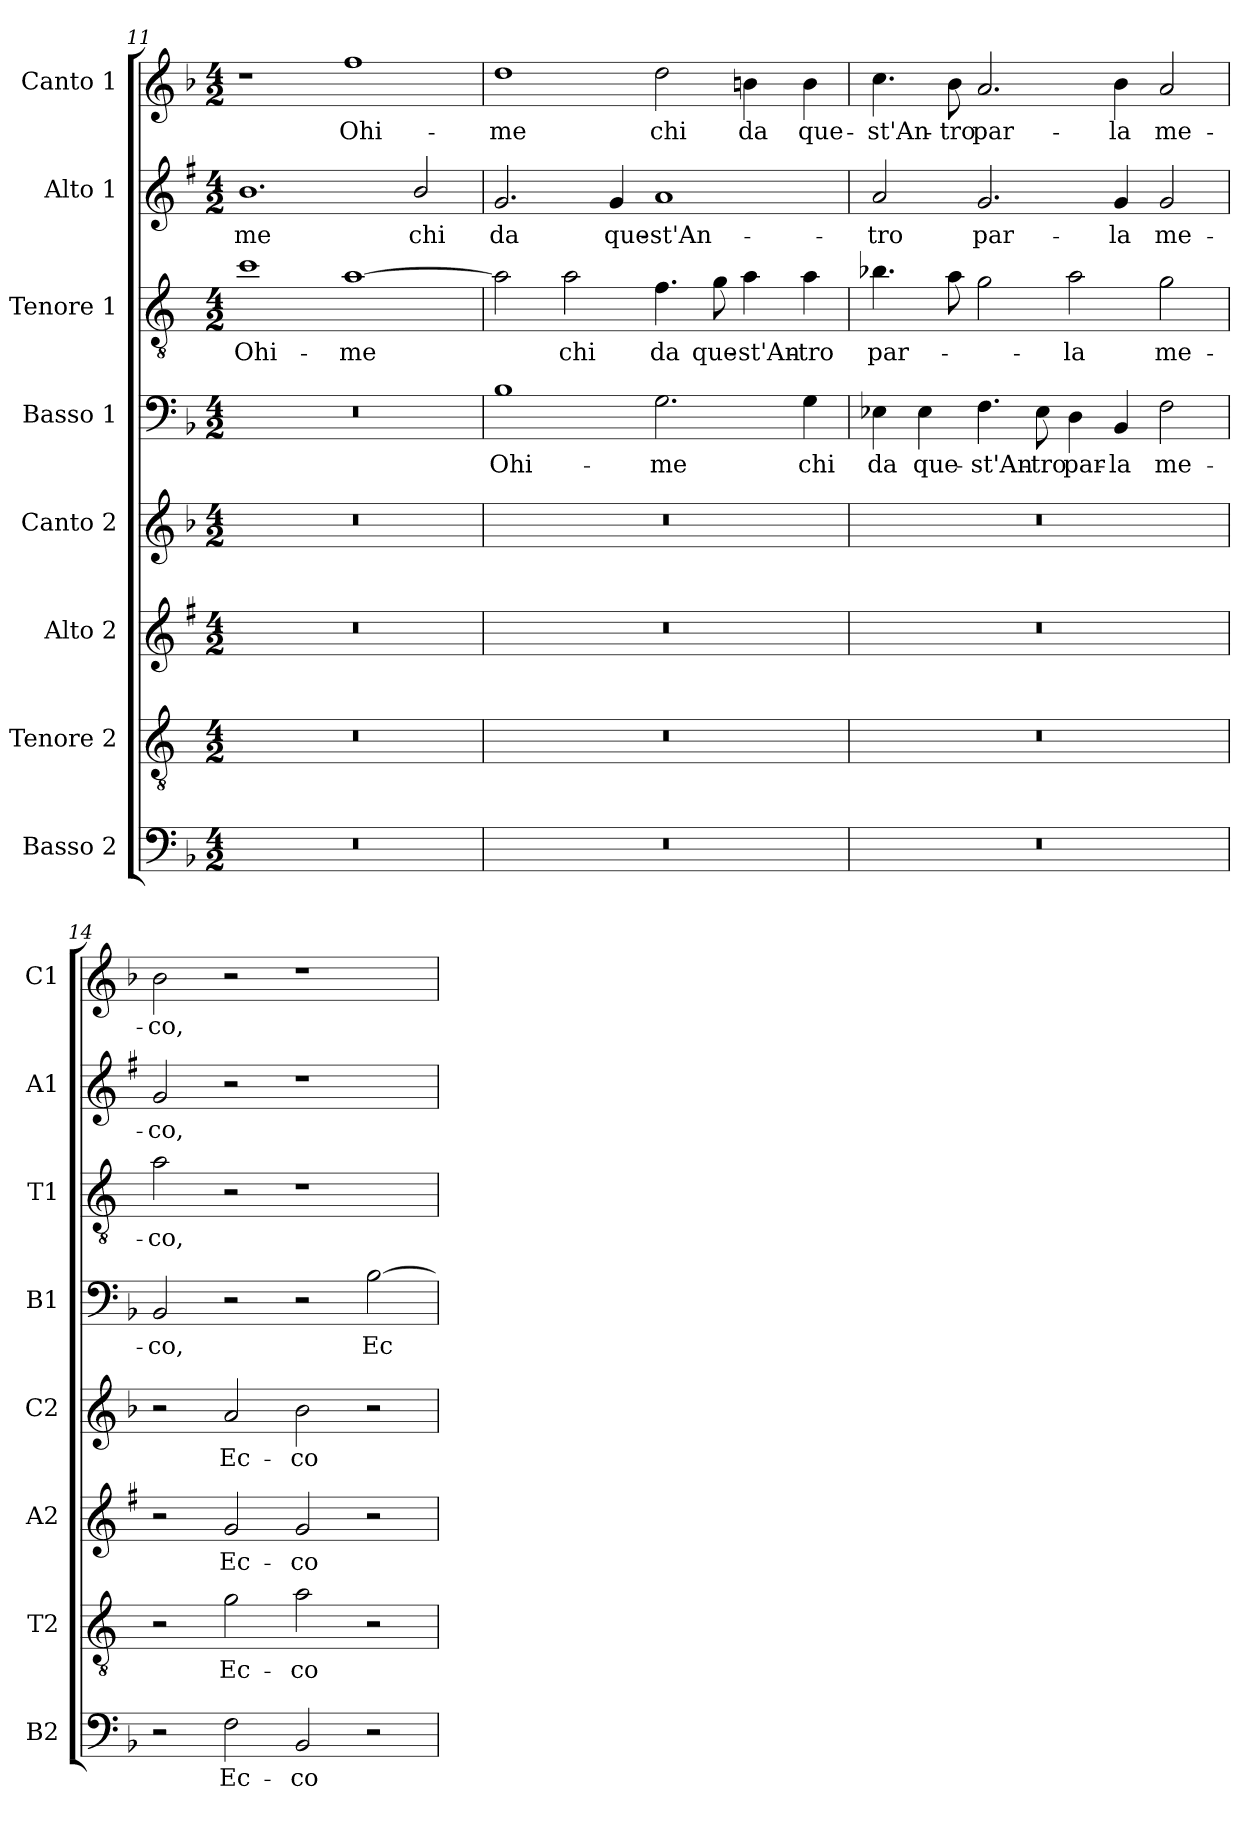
**kern	**text	**kern	**text	**kern	**text	**kern	**text	**kern	**text	**kern	**text	**kern	**text	**kern	**text
*part8	*part8	*part7	*part7	*part6	*part6	*part5	*part5	*part4	*part4	*part3	*part3	*part2	*part2	*part1	*part1
*staff8	*staff8	*staff7	*staff7	*staff6	*staff6	*staff5	*staff5	*staff4	*staff4	*staff3	*staff3	*staff2	*staff2	*staff1	*staff1
*I"Basso 2	*	*I"Tenore 2	*	*I"Alto 2	*	*I"Canto 2	*	*I"Basso 1	*	*I"Tenore 1	*	*I"Alto 1	*	*I"Canto 1	*
*I'B2	*	*I'T2	*	*I'A2	*	*I'C2	*	*I'B1	*	*I'T1	*	*I'A1	*	*I'C1	*
!!LO:LB:g=z
*clefF4	*	*clefGv2	*	*clefG2	*	*clefG2	*	*clefF4	*	*clefGv2	*	*clefG2	*	*clefG2	*
*	*	*ITrd4c7	*	*ITrd1c2	*	*	*	*	*	*ITrd4c7	*	*ITrd1c2	*	*	*
*k[b-]	*	*k[b-]	*	*k[b-]	*	*k[b-]	*	*k[b-]	*	*k[b-]	*	*k[b-]	*	*k[b-]	*
*F:	*	*F:	*	*F:	*	*F:	*	*F:	*	*F:	*	*F:	*	*F:	*
*M4/2	*	*M4/2	*	*M4/2	*	*M4/2	*	*M4/2	*	*M4/2	*	*M4/2	*	*M4/2	*
=11	=11	=11	=11	=11	=11	=11	=11	=11	=11	=11	=11	=11	=11	=11	=11
!	!	!	!	!	!	!	!	!	!	!	!LO:LY:b	!	!LO:LY:b	!	!
0r	.	0r	.	0r	.	0r	.	0r	.	1f	Ohi-	1.a	-me	1r	.
!	!	!	!	!	!	!	!	!	!	!	!LO:LY:b	!	!	!	!LO:LY:b
.	.	.	.	.	.	.	.	.	.	[1d	-me	.	.	1ff	Ohi-
!	!	!	!	!	!	!	!	!	!	!	!	!	!LO:LY:b	!	!
.	.	.	.	.	.	.	.	.	.	.	.	2a/	chi	.	.
=12	=12	=12	=12	=12	=12	=12	=12	=12	=12	=12	=12	=12	=12	=12	=12
!	!	!	!	!	!	!	!	!	!LO:LY:b	!	!	!	!LO:LY:b	!	!LO:LY:b
0r	.	0r	.	0r	.	0r	.	1B-	Ohi-	2d\]	.	2.f/	da	1dd	-me
!	!	!	!	!	!	!	!	!	!	!	!LO:LY:b	!	!	!	!
.	.	.	.	.	.	.	.	.	.	2d\	chi	.	.	.	.
!	!	!	!	!	!	!	!	!	!	!	!	!	!LO:LY:b	!	!
.	.	.	.	.	.	.	.	.	.	.	.	4f/	que-	.	.
!	!	!	!	!	!	!	!	!	!LO:LY:b	!	!LO:LY:b	!	!LO:LY:b	!	!LO:LY:b
.	.	.	.	.	.	.	.	2.G\	-me	4.B-\	da	1g	-st'An-	2dd\	chi
!	!	!	!	!	!	!	!	!	!	!	!LO:LY:b	!	!	!	!
.	.	.	.	.	.	.	.	.	.	8c\	que-	.	.	.	.
!	!	!	!	!	!	!	!	!	!	!	!LO:LY:b	!	!	!	!LO:LY:b
.	.	.	.	.	.	.	.	.	.	4d\	-st'An-	.	.	4bn\	da
!	!	!	!	!	!	!	!	!	!LO:LY:b	!	!LO:LY:b	!	!	!	!LO:LY:b
.	.	.	.	.	.	.	.	4G\	chi	4d\	-tro	.	.	4b\	que-
=13	=13	=13	=13	=13	=13	=13	=13	=13	=13	=13	=13	=13	=13	=13	=13
!	!	!	!	!	!	!	!	!	!LO:LY:b	!	!LO:LY:b	!	!LO:LY:b	!	!LO:LY:b
0r	.	0r	.	0r	.	0r	.	4E-X\	da	4.e-X\	par-	2g/	-tro	4.cc\	-st'An-
!	!	!	!	!	!	!	!	!	!LO:LY:b	!	!	!	!	!	!
.	.	.	.	.	.	.	.	4E-\	que-	.	.	.	.	.	.
!	!	!	!	!	!	!	!	!	!	!	!	!	!	!	!LO:LY:b
.	.	.	.	.	.	.	.	.	.	8d\	.	.	.	8b-\	-tro
!	!	!	!	!	!	!	!	!	!LO:LY:b	!	!	!	!LO:LY:b	!	!LO:LY:b
.	.	.	.	.	.	.	.	4.F\	-st'An-	2c\	.	2.f/	par-	2.a/	par-
!	!	!	!	!	!	!	!	!	!LO:LY:b	!	!	!	!	!	!
.	.	.	.	.	.	.	.	8E-\	-tro	.	.	.	.	.	.
!	!	!	!	!	!	!	!	!	!LO:LY:b	!	!LO:LY:b	!	!	!	!
.	.	.	.	.	.	.	.	4D\	par-	2d\	-la	.	.	.	.
!	!	!	!	!	!	!	!	!	!LO:LY:b	!	!	!	!LO:LY:b	!	!LO:LY:b
.	.	.	.	.	.	.	.	4BB-/	-la	.	.	4f/	-la	4b-\	-la
!	!	!	!	!	!	!	!	!	!LO:LY:b	!	!LO:LY:b	!	!LO:LY:b	!	!LO:LY:b
.	.	.	.	.	.	.	.	2F\	me-	2c\	me-	2f/	me-	2a/	me-
=14	=14	=14	=14	=14	=14	=14	=14	=14	=14	=14	=14	=14	=14	=14	=14
!	!	!	!	!	!	!	!	!	!LO:LY:b	!	!LO:LY:b	!	!LO:LY:b	!	!LO:LY:b
2r	.	2r	.	2r	.	2r	.	2BB-/	-co,	2d\	-co,	2f/	-co,	2b-\	-co,
!	!LO:LY:b	!	!LO:LY:b	!	!LO:LY:b	!	!LO:LY:b	!	!	!	!	!	!	!	!
2F\	Ec-	2c\	Ec-	2f/	Ec-	2a/	Ec-	2r	.	2r	.	2r	.	2r	.
!	!LO:LY:b	!	!LO:LY:b	!	!LO:LY:b	!	!LO:LY:b	!	!	!	!	!	!	!	!
2BB-/	-co	2d\	-co	2f/	-co	2b-\	-co	2r	.	1r	.	1r	.	1r	.
!	!	!	!	!	!	!	!	!	!LO:LY:b	!	!	!	!	!	!
2r	.	2r	.	2r	.	2r	.	[2B-\	Ec-	.	.	.	.	.	.
=	=	=	=	=	=	=	=	=	=	=	=	=	=	=	=
*-	*-	*-	*-	*-	*-	*-	*-	*-	*-	*-	*-	*-	*-	*-	*-
